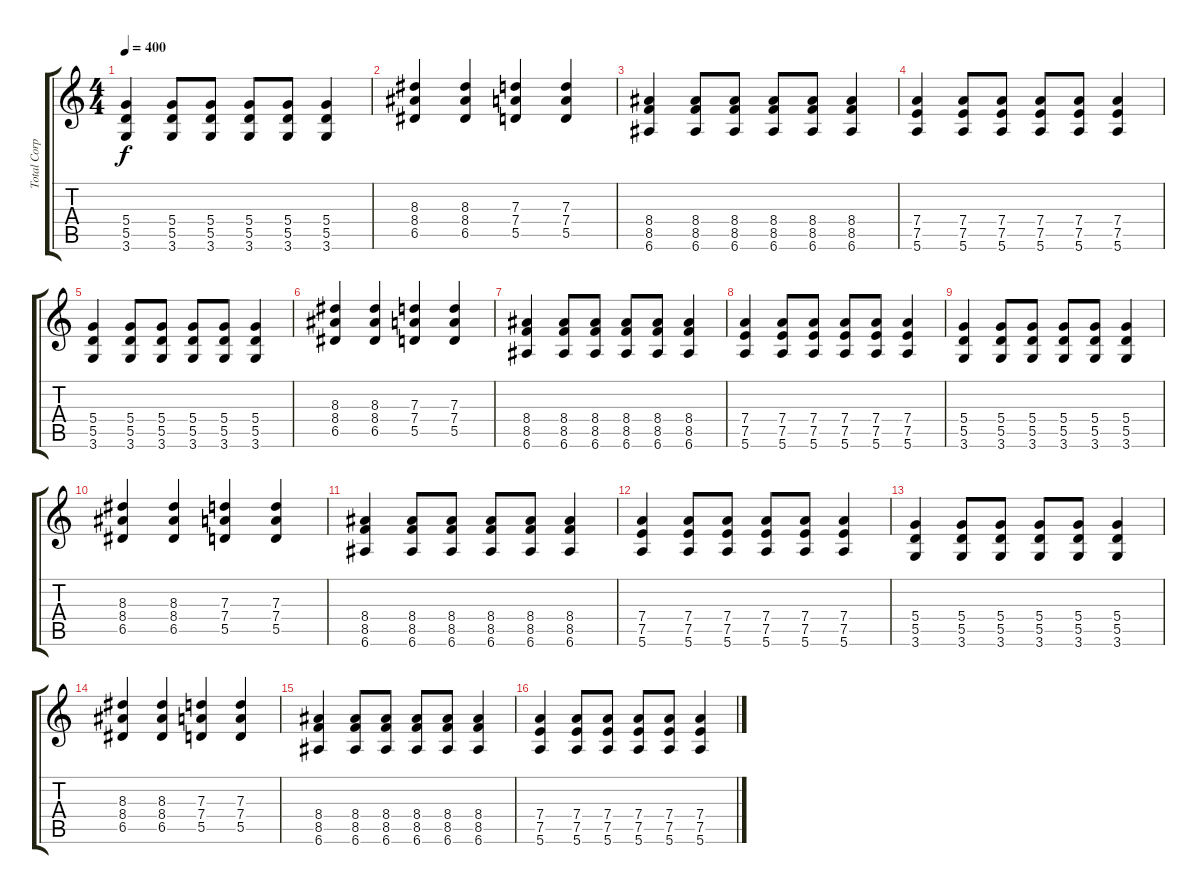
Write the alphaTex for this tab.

\track ("Total Corpse" "Total Corp") {instrument overdrivenguitar}
\staff {score tabs}
\tuning (E4 B3 G3 D3 A2 E2) {hide}
\ts (4 4)
\tempo 400
\clef g2
\ks c
(5.4 5.5 3.6).4{dy f} (5.4 5.5 3.6).8 (5.4 5.5 3.6).8 (5.4 5.5 3.6).8 (5.4 5.5 3.6).8 (5.4 5.5 3.6).4 |
(8.3 8.4 6.5).4 (8.3 8.4 6.5).4 (7.3 7.4 5.5).4 (7.3 7.4 5.5).4 |
(8.4 8.5 6.6).4 (8.4 8.5 6.6).8 (8.4 8.5 6.6).8 (8.4 8.5 6.6).8 (8.4 8.5 6.6).8 (8.4 8.5 6.6).4 |
(7.4 7.5 5.6).4 (7.4 7.5 5.6).8 (7.4 7.5 5.6).8 (7.4 7.5 5.6).8 (7.4 7.5 5.6).8 (7.4 7.5 5.6).4 |
(5.4 5.5 3.6).4 (5.4 5.5 3.6).8 (5.4 5.5 3.6).8 (5.4 5.5 3.6).8 (5.4 5.5 3.6).8 (5.4 5.5 3.6).4 |
(8.3 8.4 6.5).4 (8.3 8.4 6.5).4 (7.3 7.4 5.5).4 (7.3 7.4 5.5).4 |
(8.4 8.5 6.6).4 (8.4 8.5 6.6).8 (8.4 8.5 6.6).8 (8.4 8.5 6.6).8 (8.4 8.5 6.6).8 (8.4 8.5 6.6).4 |
(7.4 7.5 5.6).4 (7.4 7.5 5.6).8 (7.4 7.5 5.6).8 (7.4 7.5 5.6).8 (7.4 7.5 5.6).8 (7.4 7.5 5.6).4 |
(5.4 5.5 3.6).4 (5.4 5.5 3.6).8 (5.4 5.5 3.6).8 (5.4 5.5 3.6).8 (5.4 5.5 3.6).8 (5.4 5.5 3.6).4 |
(8.3 8.4 6.5).4 (8.3 8.4 6.5).4 (7.3 7.4 5.5).4 (7.3 7.4 5.5).4 |
(8.4 8.5 6.6).4 (8.4 8.5 6.6).8 (8.4 8.5 6.6).8 (8.4 8.5 6.6).8 (8.4 8.5 6.6).8 (8.4 8.5 6.6).4 |
(7.4 7.5 5.6).4 (7.4 7.5 5.6).8 (7.4 7.5 5.6).8 (7.4 7.5 5.6).8 (7.4 7.5 5.6).8 (7.4 7.5 5.6).4 |
(5.4 5.5 3.6).4 (5.4 5.5 3.6).8 (5.4 5.5 3.6).8 (5.4 5.5 3.6).8 (5.4 5.5 3.6).8 (5.4 5.5 3.6).4 |
(8.3 8.4 6.5).4 (8.3 8.4 6.5).4 (7.3 7.4 5.5).4 (7.3 7.4 5.5).4 |
(8.4 8.5 6.6).4 (8.4 8.5 6.6).8 (8.4 8.5 6.6).8 (8.4 8.5 6.6).8 (8.4 8.5 6.6).8 (8.4 8.5 6.6).4 |
(7.4 7.5 5.6).4 (7.4 7.5 5.6).8 (7.4 7.5 5.6).8 (7.4 7.5 5.6).8 (7.4 7.5 5.6).8 (7.4 7.5 5.6).4
